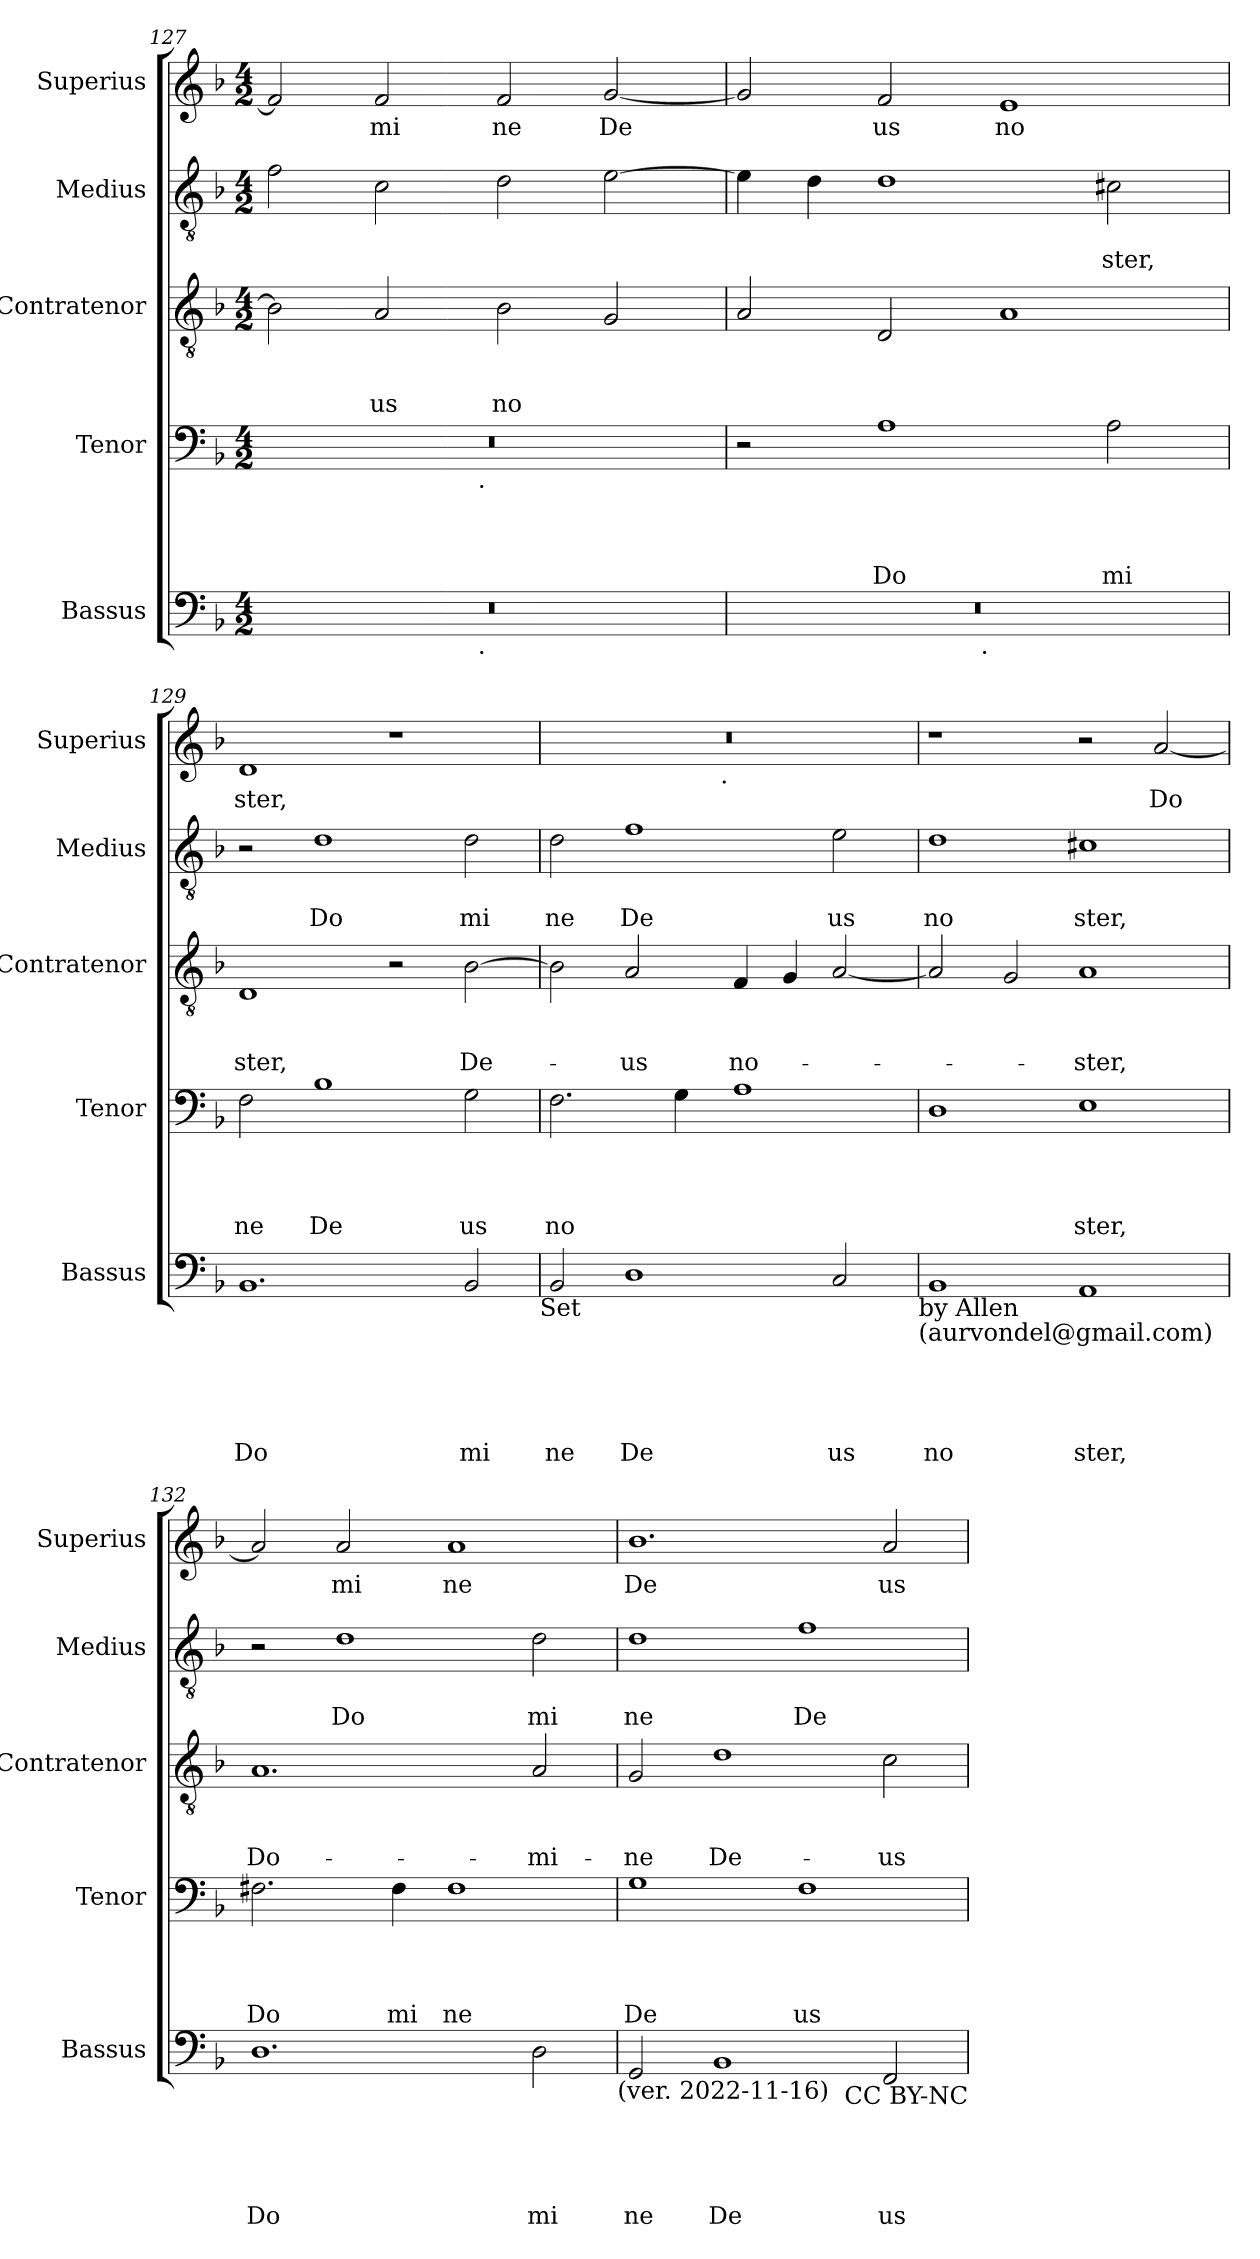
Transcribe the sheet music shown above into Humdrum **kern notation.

**kern	**text	**text	**text	**text	**text	**kern	**text	**text	**text	**text	**kern	**text	**text	**text	**kern	**text	**text	**kern	**text
*part5	*part5	*part5	*part5	*part5	*part5	*part4	*part4	*part4	*part4	*part4	*part3	*part3	*part3	*part3	*part2	*part2	*part2	*part1	*part1
*staff5	*staff5	*staff5	*staff5	*staff5	*staff5	*staff4	*staff4	*staff4	*staff4	*staff4	*staff3	*staff3	*staff3	*staff3	*staff2	*staff2	*staff2	*staff1	*staff1
*I"Bassus	*	*	*	*	*	*I"Tenor	*	*	*	*	*I"Contratenor	*	*	*	*I"Medius	*	*	*I"Superius	*
*I'Bassus	*	*	*	*	*	*I'Tenor	*	*	*	*	*I'Contratenor	*	*	*	*I'Medius	*	*	*I'Superius	*
*clefF4	*	*	*	*	*	*clefF4	*	*	*	*	*clefGv2	*	*	*	*clefGv2	*	*	*clefG2	*
*k[b-]	*	*	*	*	*	*k[b-]	*	*	*	*	*k[b-]	*	*	*	*k[b-]	*	*	*k[b-]	*
*F:	*	*	*	*	*	*F:	*	*	*	*	*F:	*	*	*	*F:	*	*	*F:	*
*M4/2	*	*	*	*	*	*M4/2	*	*	*	*	*M4/2	*	*	*	*M4/2	*	*	*M4/2	*
=127	=127	=127	=127	=127	=127	=127	=127	=127	=127	=127	=127	=127	=127	=127	=127	=127	=127	=127	=127
*^	*	*	*	*	*	*^	*	*	*	*	*	*	*	*	*	*	*	*	*
0r	2ryy	.	.	.	.	.	0r	2ryy	.	.	.	.	2B-\]	.	.	.	2f\	.	.	2f/]	.
!	!	!	!	!	!	!	!	!	!	!	!	!	!	!	!	!LO:LY:b	!	!	!	!	!LO:LY:b
.	4...ryy	.	.	.	.	.	.	4...ryy	.	.	.	.	2A/	.	.	us	2c\	.	.	2f/	mi
!	!	!	!	!	!	!	!	!LO:TX:b:t=.	!	!	!	!	!	!	!	!	!	!	!	!	!
!	!LO:TX:b:t=.	!	!	!	!	!	!	!	!	!	!	!	!	!	!	!	!	!	!	!	!
.	1ryy	.	.	.	.	.	.	1ryy	.	.	.	.	.	.	.	.	.	.	.	.	.
!	!	!	!	!	!	!	!	!	!	!	!	!	!	!	!	!LO:LY:b	!	!	!	!	!LO:LY:b
.	.	.	.	.	.	.	.	.	.	.	.	.	2B-\	.	.	no	2d\	.	.	2f/	ne
!	!	!	!	!	!	!	!	!	!	!	!	!	!	!	!	!	!	!	!	!	!LO:LY:b
.	.	.	.	.	.	.	.	.	.	.	.	.	2G/	.	.	.	[<2e\	.	.	[<2g/	De
.	32ryy	.	.	.	.	.	.	32ryy	.	.	.	.	.	.	.	.	.	.	.	.	.
*	*	*	*	*	*	*	*v	*v	*	*	*	*	*	*	*	*	*	*	*	*	*
!!LO:LB:g=z
=128	=128	=128	=128	=128	=128	=128	=128	=128	=128	=128	=128	=128	=128	=128	=128	=128	=128	=128	=128	=128
0r	2ryy	.	.	.	.	.	2r	.	.	.	.	2A/	.	.	.	4e\]	.	.	2g/]	.
.	.	.	.	.	.	.	.	.	.	.	.	.	.	.	.	4d\	.	.	.	.
!	!	!	!	!	!	!	!	!	!	!	!LO:LY:b	!	!	!	!	!	!	!	!	!LO:LY:b
.	4...ryy	.	.	.	.	.	1A	.	.	.	Do	2D/	.	.	.	1d	.	.	2f/	us
!	!LO:TX:b:t=.	!	!	!	!	!	!	!	!	!	!	!	!	!	!	!	!	!	!	!
.	1ryy	.	.	.	.	.	.	.	.	.	.	.	.	.	.	.	.	.	.	.
!	!	!	!	!	!	!	!	!	!	!	!	!	!	!	!	!	!	!	!	!LO:LY:b
.	.	.	.	.	.	.	.	.	.	.	.	1A	.	.	.	.	.	.	1e	no
!	!	!	!	!	!	!	!	!	!	!	!LO:LY:b	!	!	!	!	!	!	!LO:LY:b	!	!
.	.	.	.	.	.	.	2A\	.	.	.	mi	.	.	.	.	2c#X\	.	-ster,	.	.
.	32ryy	.	.	.	.	.	.	.	.	.	.	.	.	.	.	.	.	.	.	.
=129	=129	=129	=129	=129	=129	=129	=129	=129	=129	=129	=129	=129	=129	=129	=129	=129	=129	=129	=129	=129
!	!	!	!	!	!	!LO:LY:b	!	!	!	!	!LO:LY:b	!	!	!	!LO:LY:b	!	!	!	!	!LO:LY:b
*v	*v	*	*	*	*	*	*	*	*	*	*	*	*	*	*	*	*	*	*	*
1.BB-	.	.	.	.	Do	2F\	.	.	.	ne	1D	.	.	ster,	2r	.	.	1d	ster,
!	!	!	!	!	!	!	!	!	!	!LO:LY:b	!	!	!	!	!	!	!LO:LY:b	!	!
.	.	.	.	.	.	1B-	.	.	.	De	.	.	.	.	1d	.	Do	.	.
.	.	.	.	.	.	.	.	.	.	.	2r	.	.	.	.	.	.	1r	.
!	!	!	!	!	!LO:LY:b	!	!	!	!	!LO:LY:b	!	!	!	!LO:LY:b	!	!	!LO:LY:b	!	!
2BB-/	.	.	.	.	mi	2G\	.	.	.	us	[>2B-\	.	.	De-	2d\	.	mi	.	.
!LO:TX:b:t=Set	!	!	!	!	!	!	!	!	!	!	!	!	!	!	!	!	!	!	!
=130	=130	=130	=130	=130	=130	=130	=130	=130	=130	=130	=130	=130	=130	=130	=130	=130	=130	=130	=130
!	!	!	!	!	!LO:LY:b	!	!	!	!	!LO:LY:b	!	!	!	!	!	!	!LO:LY:b	!	!
*	*	*	*	*	*	*	*	*	*	*	*	*	*	*	*	*	*	*^	*
2BB-/	.	.	.	.	ne	2.F\	.	.	.	no	2B-\]	.	.	.	2d\	.	ne	0r	2ryy	.
!	!	!	!	!	!LO:LY:b	!	!	!	!	!	!	!	!	!LO:LY:b	!	!	!LO:LY:b	!	!	!
1D	.	.	.	.	De	.	.	.	.	.	2A/	.	.	-us	1f	.	De	.	4...ryy	.
.	.	.	.	.	.	4G\	.	.	.	.	.	.	.	.	.	.	.	.	.	.
!	!	!	!	!	!	!	!	!	!	!	!	!	!	!	!	!	!	!	!LO:TX:b:t=.	!
.	.	.	.	.	.	.	.	.	.	.	.	.	.	.	.	.	.	.	1ryy	.
!	!	!	!	!	!	!	!	!	!	!	!	!	!	!LO:LY:b	!	!	!	!	!	!
.	.	.	.	.	.	1A	.	.	.	.	4F/	.	.	no-	.	.	.	.	.	.
.	.	.	.	.	.	.	.	.	.	.	4G/	.	.	.	.	.	.	.	.	.
!	!	!	!	!	!LO:LY:b	!	!	!	!	!	!	!	!	!	!	!	!LO:LY:b	!	!	!
2C/	.	.	.	.	us	.	.	.	.	.	[<2A/	.	.	.	2e\	.	us	.	.	.
.	.	.	.	.	.	.	.	.	.	.	.	.	.	.	.	.	.	.	32ryy	.
!LO:TX:b:t=by Allen	!	!	!	!	!	!	!	!	!	!	!	!	!	!	!	!	!	!	!	!
!LO:TX:b:t=(aurvondel@gmail.com)	!	!	!	!	!	!	!	!	!	!	!	!	!	!	!	!	!	!	!	!
=131	=131	=131	=131	=131	=131	=131	=131	=131	=131	=131	=131	=131	=131	=131	=131	=131	=131	=131	=131	=131
!	!	!	!	!	!LO:LY:b	!	!	!	!	!	!	!	!	!	!	!	!LO:LY:b	!	!	!
*	*	*	*	*	*	*	*	*	*	*	*	*	*	*	*	*	*	*v	*v	*
1BB-	.	.	.	.	no	1D	.	.	.	.	2A/]	.	.	.	1d	.	no	1r	.
.	.	.	.	.	.	.	.	.	.	.	2G/	.	.	.	.	.	.	.	.
!	!	!	!	!	!LO:LY:b	!	!	!	!	!LO:LY:b	!	!	!	!LO:LY:b	!	!	!LO:LY:b	!	!
1AA	.	.	.	.	ster,	1E	.	.	.	ster,	1A	.	.	-ster,	1c#X	.	ster,	2r	.
!	!	!	!	!	!	!	!	!	!	!	!	!	!	!	!	!	!	!	!LO:LY:b
.	.	.	.	.	.	.	.	.	.	.	.	.	.	.	.	.	.	[<2a/	Do
=132	=132	=132	=132	=132	=132	=132	=132	=132	=132	=132	=132	=132	=132	=132	=132	=132	=132	=132	=132
!	!	!	!	!	!LO:LY:b	!	!	!	!	!LO:LY:b	!	!	!	!LO:LY:b	!	!	!	!	!
1.D	.	.	.	.	Do	2.F#X\	.	.	.	Do	1.A	.	.	Do-	2r	.	.	2a/]	.
!	!	!	!	!	!	!	!	!	!	!	!	!	!	!	!	!	!LO:LY:b	!	!LO:LY:b
.	.	.	.	.	.	.	.	.	.	.	.	.	.	.	1d	.	Do	2a/	mi
!	!	!	!	!	!	!	!	!	!	!LO:LY:b	!	!	!	!	!	!	!	!	!
.	.	.	.	.	.	4F#\	.	.	.	mi	.	.	.	.	.	.	.	.	.
!	!	!	!	!	!	!	!	!	!	!LO:LY:b	!	!	!	!	!	!	!	!	!LO:LY:b
.	.	.	.	.	.	1F#	.	.	.	ne	.	.	.	.	.	.	.	1a	ne
!	!	!	!	!	!LO:LY:b	!	!	!	!	!	!	!	!	!LO:LY:b	!	!	!LO:LY:b	!	!
2D\	.	.	.	.	mi	.	.	.	.	.	2A/	.	.	-mi-	2d\	.	mi	.	.
!LO:TX:b:t=(ver. 2022-11-16)	!	!	!	!	!	!	!	!	!	!	!	!	!	!	!	!	!	!	!
=133	=133	=133	=133	=133	=133	=133	=133	=133	=133	=133	=133	=133	=133	=133	=133	=133	=133	=133	=133
!	!	!	!	!	!LO:LY:b	!	!	!	!	!LO:LY:b	!	!	!	!LO:LY:b	!	!	!LO:LY:b	!	!LO:LY:b
2GG/	.	.	.	.	ne	1G	.	.	.	De	2G/	.	.	-ne	1d	.	ne	1.b-	De
!	!	!	!	!	!LO:LY:b	!	!	!	!	!	!	!	!	!LO:LY:b	!	!	!	!	!
1BB-	.	.	.	.	De	.	.	.	.	.	1d	.	.	De-	.	.	.	.	.
!	!	!	!	!	!	!	!	!	!	!LO:LY:b	!	!	!	!	!	!	!LO:LY:b	!	!
.	.	.	.	.	.	1F	.	.	.	us	.	.	.	.	1f	.	De	.	.
!	!	!	!	!	!LO:LY:b	!	!	!	!	!	!	!	!	!LO:LY:b	!	!	!	!	!LO:LY:b
2FF/	.	.	.	.	us	.	.	.	.	.	2c\	.	.	-us	.	.	.	2a/	us
!LO:TX:b:t=CC BY-NC	!	!	!	!	!	!	!	!	!	!	!	!	!	!	!	!	!	!	!
=	=	=	=	=	=	=	=	=	=	=	=	=	=	=	=	=	=	=	=
*-	*-	*-	*-	*-	*-	*-	*-	*-	*-	*-	*-	*-	*-	*-	*-	*-	*-	*-	*-
